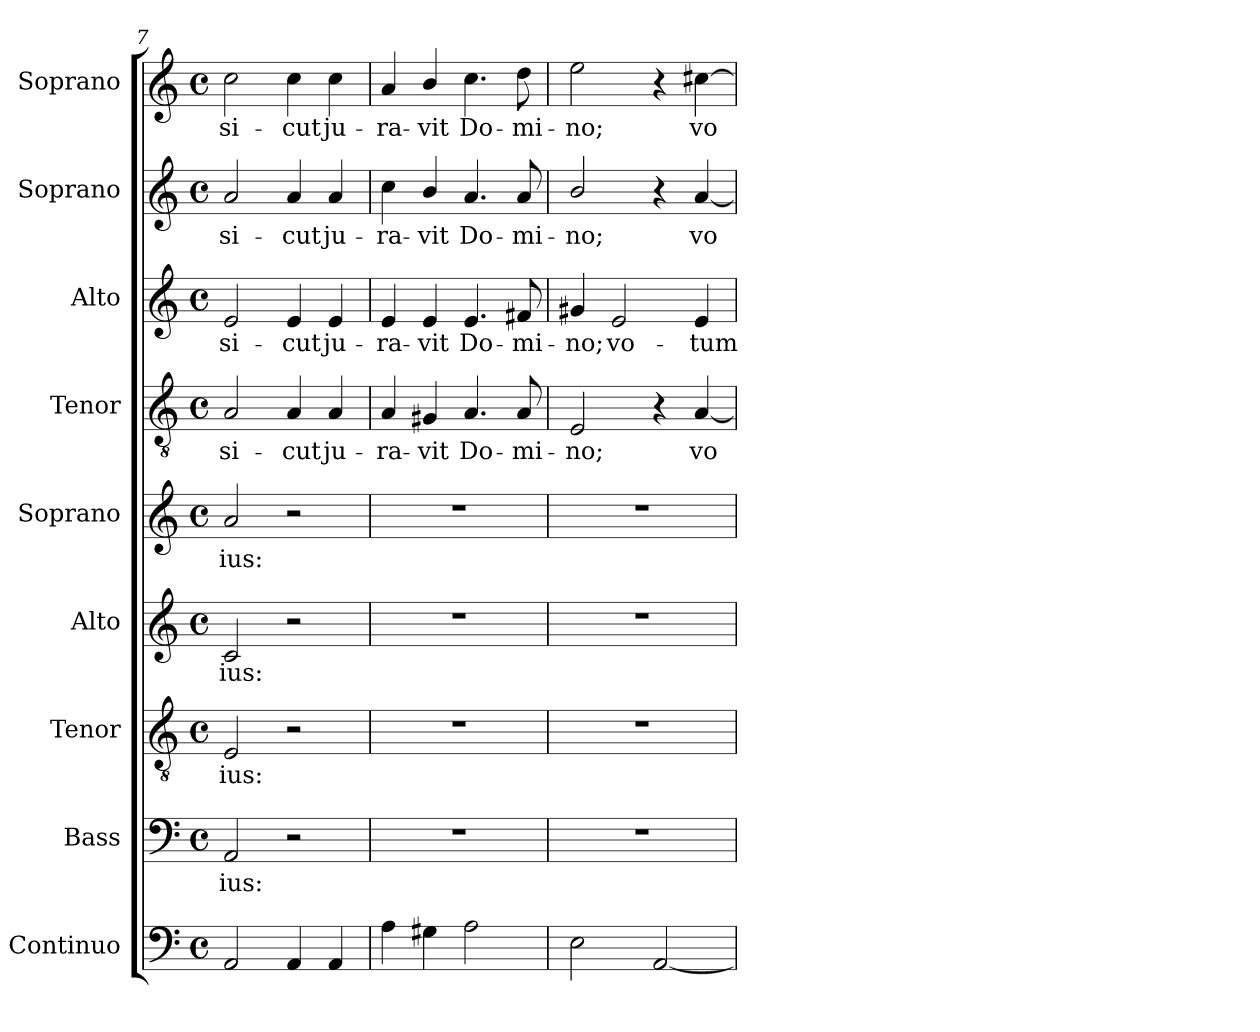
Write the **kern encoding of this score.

**kern	**kern	**text	**kern	**text	**kern	**text	**kern	**text	**kern	**text	**kern	**text	**kern	**text	**kern	**text
*part9	*part8	*part8	*part7	*part7	*part6	*part6	*part5	*part5	*part4	*part4	*part3	*part3	*part2	*part2	*part1	*part1
*staff9	*staff8	*staff8	*staff7	*staff7	*staff6	*staff6	*staff5	*staff5	*staff4	*staff4	*staff3	*staff3	*staff2	*staff2	*staff1	*staff1
*I"Continuo	*I"Bass	*	*I"Tenor	*	*I"Alto	*	*I"Soprano	*	*I"Tenor	*	*I"Alto	*	*I"Soprano	*	*I"Soprano	*
*I'Cont.	*I'B.	*	*I'T.	*	*I'A.	*	*I'S.	*	*I'T.	*	*I'A.	*	*I'S.	*	*I'S.	*
!!LO:LB:g=z
*clefF4	*clefF4	*	*clefGv2	*	*clefG2	*	*clefG2	*	*clefGv2	*	*clefG2	*	*clefG2	*	*clefG2	*
*	*	*	*ITrd7c12	*	*	*	*	*	*ITrd7c12	*	*	*	*	*	*	*
*k[]	*k[]	*	*k[]	*	*k[]	*	*k[]	*	*k[]	*	*k[]	*	*k[]	*	*k[]	*
*C:	*C:	*	*C:	*	*C:	*	*C:	*	*C:	*	*C:	*	*C:	*	*C:	*
*M4/4	*M4/4	*	*M4/4	*	*M4/4	*	*M4/4	*	*M4/4	*	*M4/4	*	*M4/4	*	*M4/4	*
*met(c)	*met(c)	*	*met(c)	*	*met(c)	*	*met(c)	*	*met(c)	*	*met(c)	*	*met(c)	*	*met(c)	*
=7	=7	=7	=7	=7	=7	=7	=7	=7	=7	=7	=7	=7	=7	=7	=7	=7
!	!	!LO:LY:b:color=#000000	!	!	!	!	!	!	!	!	!	!	!	!	!	!
!	!	!	!	!LO:LY:b:color=#000000	!	!	!	!	!	!	!	!	!	!	!	!
!	!	!	!	!	!	!LO:LY:b:color=#000000	!	!	!	!	!	!	!	!	!	!
!	!	!	!	!	!	!	!	!LO:LY:b:color=#000000	!	!	!	!	!	!	!	!
!	!	!	!	!	!	!	!	!	!	!LO:LY:b:color=#000000	!	!	!	!	!	!
!	!	!	!	!	!	!	!	!	!	!	!	!LO:LY:b:color=#000000	!	!	!	!
!	!	!	!	!	!	!	!	!	!	!	!	!	!	!LO:LY:b:color=#000000	!	!
!	!	!	!	!	!	!	!	!	!	!	!	!	!	!	!	!LO:LY:b:color=#000000
2AAi/	2AAi/	-ius:	2EEi/	-ius:	2ci/	-ius:	2ai/	-ius:	2AAi/	si-	2ei/	si-	2ai/	si-	2cci\	si-
!	!	!	!	!	!	!	!	!	!	!LO:LY:b:color=#000000	!	!	!	!	!	!
!	!	!	!	!	!	!	!	!	!	!	!	!LO:LY:b:color=#000000	!	!	!	!
!	!	!	!	!	!	!	!	!	!	!	!	!	!	!LO:LY:b:color=#000000	!	!
!	!	!	!	!	!	!	!	!	!	!	!	!	!	!	!	!LO:LY:b:color=#000000
4AAi/	2r	.	2r	.	2r	.	2r	.	4AAi/	-cut	4ei/	-cut	4ai/	-cut	4cci\	-cut
!	!	!	!	!	!	!	!	!	!	!LO:LY:b:color=#000000	!	!	!	!	!	!
!	!	!	!	!	!	!	!	!	!	!	!	!LO:LY:b:color=#000000	!	!	!	!
!	!	!	!	!	!	!	!	!	!	!	!	!	!	!LO:LY:b:color=#000000	!	!
!	!	!	!	!	!	!	!	!	!	!	!	!	!	!	!	!LO:LY:b:color=#000000
4AAi/	.	.	.	.	.	.	.	.	4AAi/	ju-	4ei/	ju-	4ai/	ju-	4cci\	ju-
=8	=8	=8	=8	=8	=8	=8	=8	=8	=8	=8	=8	=8	=8	=8	=8	=8
!	!	!	!	!	!	!	!	!	!	!LO:LY:b:color=#000000	!	!	!	!	!	!
!	!	!	!	!	!	!	!	!	!	!	!	!LO:LY:b:color=#000000	!	!	!	!
!	!	!	!	!	!	!	!	!	!	!	!	!	!	!LO:LY:b:color=#000000	!	!
!	!	!	!	!	!	!	!	!	!	!	!	!	!	!	!	!LO:LY:b:color=#000000
4Ai\	1r	.	1r	.	1r	.	1r	.	4AAi/	-ra-	4ei/	-ra-	4cci\	-ra-	4ai/	-ra-
!	!	!	!	!	!	!	!	!	!	!LO:LY:b:color=#000000	!	!	!	!	!	!
!	!	!	!	!	!	!	!	!	!	!	!	!LO:LY:b:color=#000000	!	!	!	!
!	!	!	!	!	!	!	!	!	!	!	!	!	!	!LO:LY:b:color=#000000	!	!
!	!	!	!	!	!	!	!	!	!	!	!	!	!	!	!	!LO:LY:b:color=#000000
4G#Xi\	.	.	.	.	.	.	.	.	4GG#Xi/	-vit	4ei/	-vit	4bi/	-vit	4bi/	-vit
!	!	!	!	!	!	!	!	!	!	!LO:LY:b:color=#000000	!	!	!	!	!	!
!	!	!	!	!	!	!	!	!	!	!	!	!LO:LY:b:color=#000000	!	!	!	!
!	!	!	!	!	!	!	!	!	!	!	!	!	!	!LO:LY:b:color=#000000	!	!
!	!	!	!	!	!	!	!	!	!	!	!	!	!	!	!	!LO:LY:b:color=#000000
2Ai\	.	.	.	.	.	.	.	.	4.AAi/	Do-	4.ei/	Do-	4.ai/	Do-	4.cci\	Do-
!	!	!	!	!	!	!	!	!	!	!LO:LY:b:color=#000000	!	!	!	!	!	!
!	!	!	!	!	!	!	!	!	!	!	!	!LO:LY:b:color=#000000	!	!	!	!
!	!	!	!	!	!	!	!	!	!	!	!	!	!	!LO:LY:b:color=#000000	!	!
!	!	!	!	!	!	!	!	!	!	!	!	!	!	!	!	!LO:LY:b:color=#000000
.	.	.	.	.	.	.	.	.	8AAi/	-mi-	8f#Xi/	-mi-	8ai/	-mi-	8ddi\	-mi-
=9	=9	=9	=9	=9	=9	=9	=9	=9	=9	=9	=9	=9	=9	=9	=9	=9
!	!	!	!	!	!	!	!	!	!	!LO:LY:b:color=#000000	!	!	!	!	!	!
!	!	!	!	!	!	!	!	!	!	!	!	!LO:LY:b:color=#000000	!	!	!	!
!	!	!	!	!	!	!	!	!	!	!	!	!	!	!LO:LY:b:color=#000000	!	!
!	!	!	!	!	!	!	!	!	!	!	!	!	!	!	!	!LO:LY:b:color=#000000
2Ei\	1r	.	1r	.	1r	.	1r	.	2EEi/	-no;	4g#Xi/	-no;	2bi/	-no;	2eei\	-no;
!	!	!	!	!	!	!	!	!	!	!	!	!LO:LY:b:color=#000000	!	!	!	!
.	.	.	.	.	.	.	.	.	.	.	2ei/	vo-	.	.	.	.
[2AAi/	.	.	.	.	.	.	.	.	4r	.	.	.	4r	.	4r	.
!	!	!	!	!	!	!	!	!	!	!LO:LY:b:color=#000000	!	!	!	!	!	!
!	!	!	!	!	!	!	!	!	!	!	!	!LO:LY:b:color=#000000	!	!	!	!
!	!	!	!	!	!	!	!	!	!	!	!	!	!	!LO:LY:b:color=#000000	!	!
!	!	!	!	!	!	!	!	!	!	!	!	!	!	!	!	!LO:LY:b:color=#000000
.	.	.	.	.	.	.	.	.	[4AAi/	vo-	4ei/	-tum	[4ai/	vo-	[4cc#Xi\	vo-
=	=	=	=	=	=	=	=	=	=	=	=	=	=	=	=	=
*-	*-	*-	*-	*-	*-	*-	*-	*-	*-	*-	*-	*-	*-	*-	*-	*-
